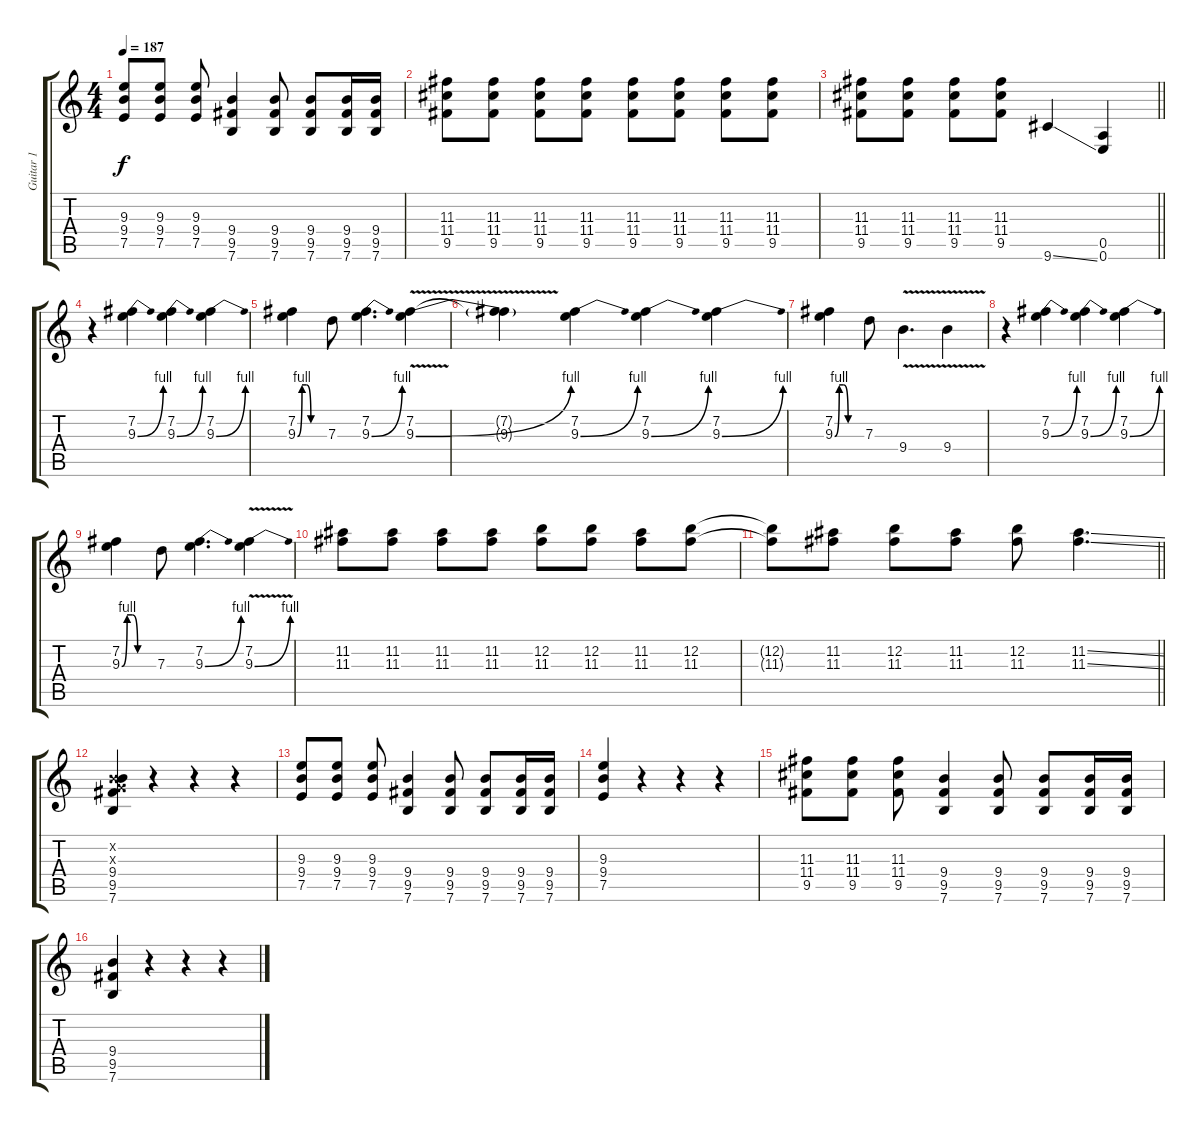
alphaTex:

\track ("Guitar 1" "Guitar 1") {instrument overdrivenguitar}
\staff {score tabs}
\tuning (E4 B3 G3 D3 A2 E2) {hide}
\ts (4 4)
\tempo 187
\clef g2
\ks c
(9.3 9.4 7.5).8{dy f} (9.3 9.4 7.5).8 (9.3 9.4 7.5).8 (9.4 9.5 7.6).4 (9.4 9.5 7.6).8 (9.4 9.5 7.6).8 (9.4 9.5 7.6).16 (9.4 9.5 7.6).16 |
(11.3 11.4 9.5).8 (11.3 11.4 9.5).8 (11.3 11.4 9.5).8 (11.3 11.4 9.5).8 (11.3 11.4 9.5).8 (11.3 11.4 9.5).8 (11.3 11.4 9.5).8 (11.3 11.4 9.5).8 |
\barLineRight lightlight
(11.3 11.4 9.5).8 (11.3 11.4 9.5).8 (11.3 11.4 9.5).8 (11.3 11.4 9.5).8 9.6{ss}.4 (0.5 0.6).4 |
r.4 (7.2 9.3{be (bend 0 0 60 4)}).4 (7.2 9.3{be (bend 0 0 60 4)}).4 (7.2 9.3{be (bend 0 0 60 4)}).4 |
(7.2 9.3{be (custom 0 0 10 4 20 4 30 0 60 0)}).4 7.3.8 (7.2 9.3{be (bend 0 0 60 4)}).4{d} (7.2 9.3{be (bend 0 0 60 4) v}).4 |
(7.2{t} 9.3{t}).4 (7.2 9.3{be (bend 0 0 60 4)}).4 (7.2 9.3{be (bend 0 0 60 4)}).4 (7.2 9.3{be (bend 0 0 60 4)}).4 |
(7.2 9.3{be (custom 0 0 10 4 20 4 30 0 60 0)}).4 7.3.8 9.4{v}.4{d} 9.4{v}.4 |
r.4 (7.2 9.3{be (bend 0 0 60 4)}).4 (7.2 9.3{be (bend 0 0 60 4)}).4 (7.2 9.3{be (bend 0 0 60 4)}).4 |
(7.2 9.3{be (custom 0 0 10 4 20 4 30 0 60 0)}).4 7.3.8 (7.2 9.3{be (bend 0 0 60 4)}).4{d} (7.2 9.3{be (bend 0 0 60 4) v}).4 |
(11.2 11.3).8 (11.2 11.3).8 (11.2 11.3).8 (11.2 11.3).8 (12.2 11.3).8 (12.2 11.3).8 (11.2 11.3).8 (12.2 11.3).8 |
\barLineRight lightlight
(12.2{t} 11.3{t}).8 (11.2 11.3).8 (12.2 11.3).8 (11.2 11.3).8 (12.2 11.3).8 (11.2{ss} 11.3{ss}).4{d} |
(0.2{x} 0.3{x} 9.4 9.5 7.6).4 r.4 r.4 r.4 |
(9.3 9.4 7.5).8 (9.3 9.4 7.5).8 (9.3 9.4 7.5).8 (9.4 9.5 7.6).4 (9.4 9.5 7.6).8 (9.4 9.5 7.6).8 (9.4 9.5 7.6).16 (9.4 9.5 7.6).16 |
(9.3 9.4 7.5).4 r.4 r.4 r.4 |
(11.3 11.4 9.5).8 (11.3 11.4 9.5).8 (11.3 11.4 9.5).8 (9.4 9.5 7.6).4 (9.4 9.5 7.6).8 (9.4 9.5 7.6).8 (9.4 9.5 7.6).16 (9.4 9.5 7.6).16 |
(9.4 9.5 7.6).4 r.4 r.4 r.4
